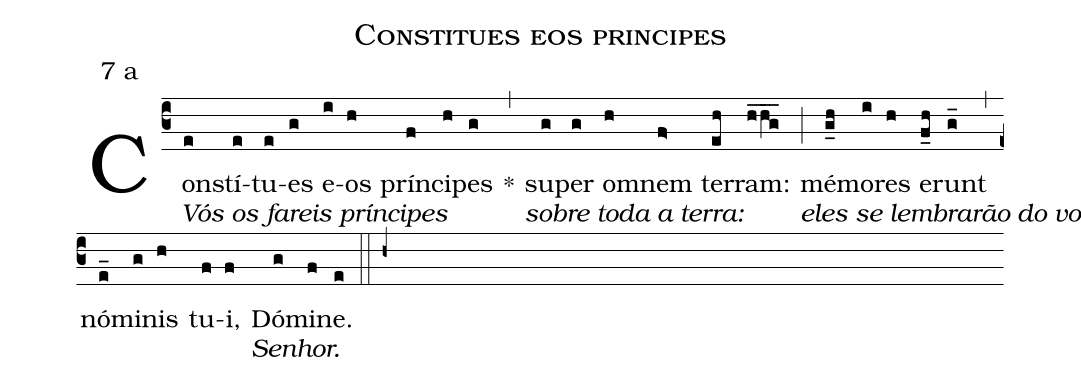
name: Constitues eos principes;
mode: 7;
mode-differentia: a;
%%
(c3)

Con[Vós os fareis príncipes](e)stí(e)tu(e)es(g) e(i)os(h) prín(f)ci(h)pes(g) *(,) su[sobre toda a terra:](g)per(g) om(h)nem(f>) ter(eh)ram:(h_h_g_) (;) mé[eles se lembrarão do vosso nome,](g_h)mo(i)res(h) e(f_h)runt(g_) (,) nó(e_)mi(g)nis(h) tu(f)i,(f) Dó[Senhor.](g)mi(f)ne.(e) (::h+)
